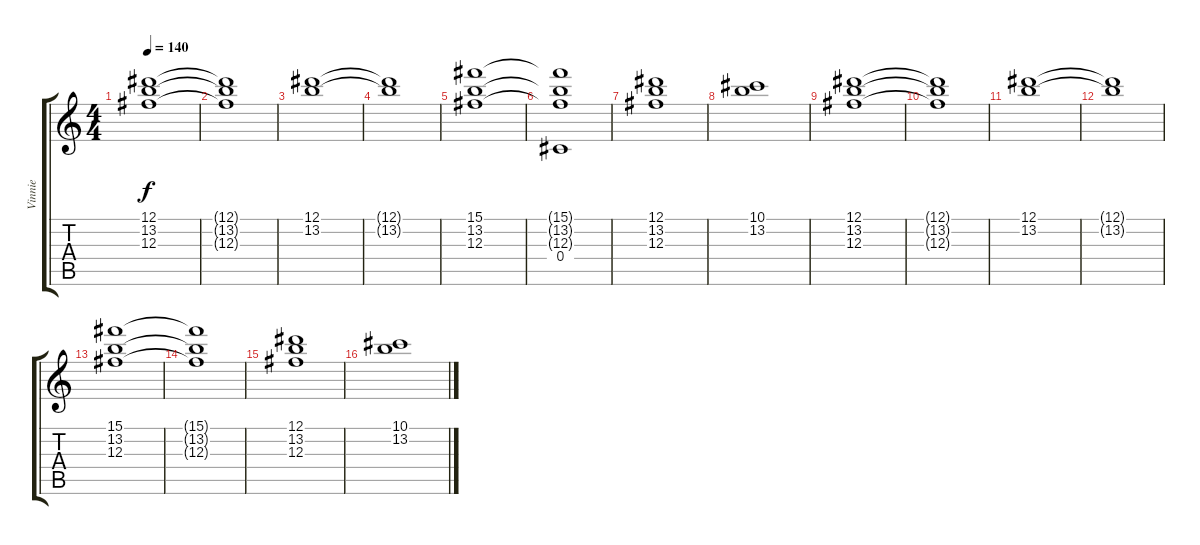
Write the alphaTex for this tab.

\track ("Vinnie" "Vinnie") {instrument overdrivenguitar}
\staff {score tabs}
\tuning (Eb4 Bb3 Gb3 Db3 Ab2 Eb2) {hide}
\ts (4 4)
\tempo 140
\clef g2
\ks c
(12.1 13.2 12.3).1{dy f} |
(12.1{t} 13.2{t} 12.3{t}).1 |
(12.1 13.2).1 |
(12.1{t} 13.2{t}).1 |
(15.1 13.2 12.3).1 |
(15.1{t} 13.2{t} 12.3{t} 0.4).1 |
(12.1 13.2 12.3).1 |
(10.1 13.2).1 |
(12.1 13.2 12.3).1 |
(12.1{t} 13.2{t} 12.3{t}).1 |
(12.1 13.2).1 |
(12.1{t} 13.2{t}).1 |
(15.1 13.2 12.3).1 |
(15.1{t} 13.2{t} 12.3{t}).1 |
(12.1 13.2 12.3).1 |
(10.1 13.2).1
